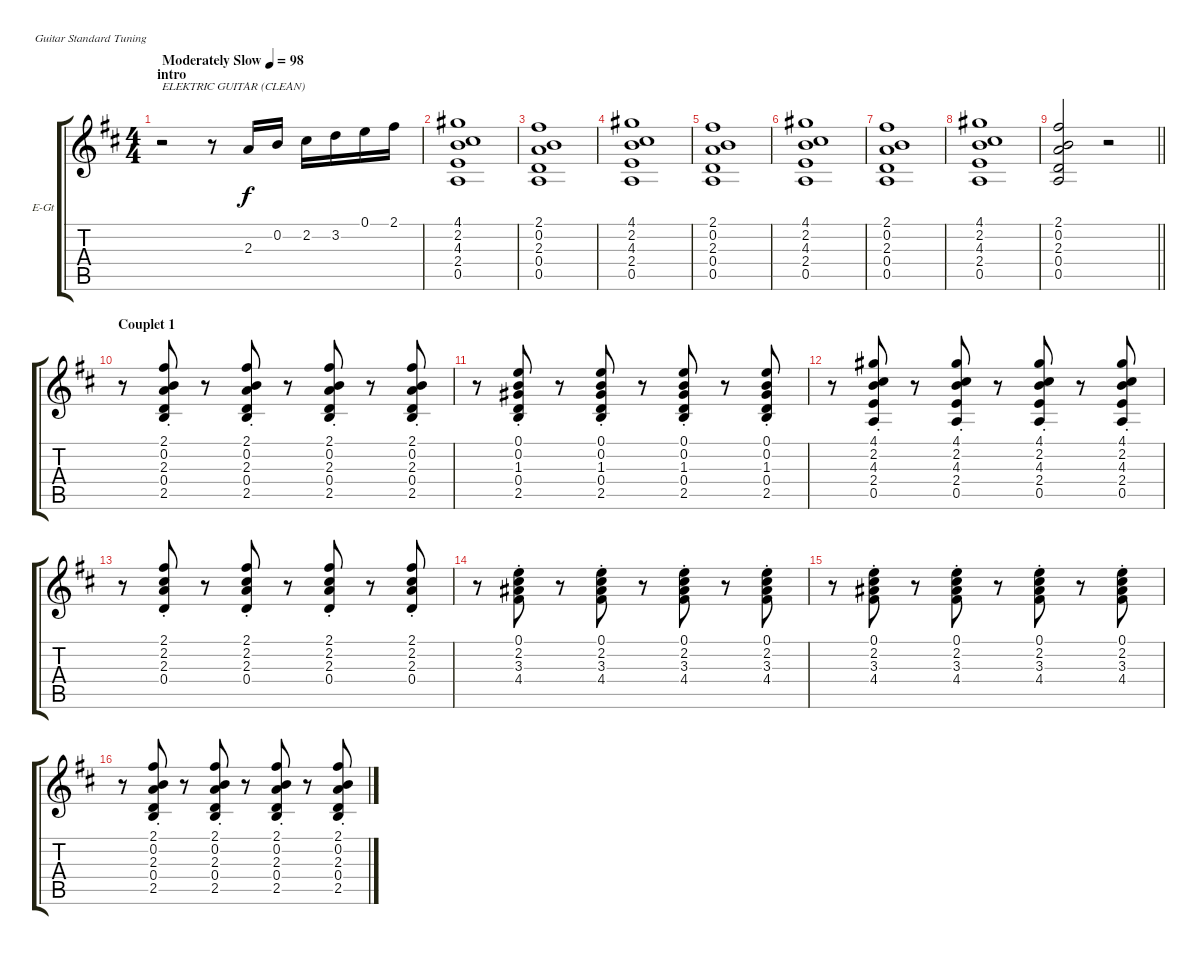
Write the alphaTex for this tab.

\bracketExtendMode groupsimilarinstruments
\firstSystemTrackNameOrientation horizontal
\otherSystemsTrackNameOrientation horizontal
\track ("Electric Guitar" "E-Gt") {instrument electricguitarclean}
\staff {score tabs}
\tuning (E4 B3 G3 D3 A2 E2)
\ts (4 4)
\beaming (8 2 2 2 2)
\section ("" "intro")
\tempo (98 "Moderately Slow")
\clef g2
\ks d
r.2{txt "ELEKTRIC GUITAR (CLEAN)" dy f instrument electricguitarclean} r.8 2.3.16 0.2.16 2.2.16 3.2.16 0.1.16 2.1.16 |
(4.1 2.2 4.3 2.4 0.5).1 |
(0.5 0.4 2.3 0.2 2.1).1 |
(4.1 2.2 4.3 2.4 0.5).1 |
(0.5 0.4 2.3 0.2 2.1).1 |
(4.1 2.2 4.3 2.4 0.5).1 |
(0.5 0.4 2.3 0.2 2.1).1 |
(4.1 2.2 4.3 2.4 0.5).1 |
\barLineRight lightlight
(0.5 0.4 2.3 0.2 2.1).2 r.2 |
\section ("" "Couplet 1")
r.8 (2.5{st} 0.4{st} 2.3{st} 0.2{st} 2.1{st}).8 r.8 (2.5{st} 0.4{st} 2.3{st} 0.2{st} 2.1{st}).8 r.8 (2.5{st} 0.4{st} 2.3{st} 0.2{st} 2.1{st}).8 r.8 (2.5{st} 0.4{st} 2.3{st} 0.2{st} 2.1{st}).8 |
r.8 (2.5{st} 0.4{st} 1.3{st} 0.2{st} 0.1{st}).8 r.8 (2.5{st} 0.4{st} 1.3{st} 0.2{st} 0.1{st}).8 r.8 (2.5{st} 0.4{st} 1.3{st} 0.2{st} 0.1{st}).8 r.8 (2.5{st} 0.4{st} 1.3{st} 0.2{st} 0.1{st}).8 |
r.8 (4.1{st} 2.2{st} 4.3{st} 2.4{st} 0.5{st}).8 r.8 (4.1{st} 2.2{st} 4.3{st} 2.4{st} 0.5{st}).8 r.8 (4.1{st} 2.2{st} 4.3{st} 2.4{st} 0.5{st}).8 r.8 (4.1{st} 2.2{st} 4.3{st} 2.4{st} 0.5{st}).8 |
r.8 (2.1{st} 2.2{st} 2.3{st} 0.4{st}).8 r.8 (2.1{st} 2.2{st} 2.3{st} 0.4{st}).8 r.8 (2.1{st} 2.2{st} 2.3{st} 0.4{st}).8 r.8 (2.1{st} 2.2{st} 2.3{st} 0.4{st}).8 |
r.8 (0.1{st} 2.2{st} 3.3{st} 4.4{st}).8 r.8 (0.1{st} 2.2{st} 3.3{st} 4.4{st}).8 r.8 (0.1{st} 2.2{st} 3.3{st} 4.4{st}).8 r.8 (0.1{st} 2.2{st} 3.3{st} 4.4{st}).8 |
r.8 (0.1{st} 2.2{st} 3.3{st} 4.4{st}).8 r.8 (0.1{st} 2.2{st} 3.3{st} 4.4{st}).8 r.8 (0.1{st} 2.2{st} 3.3{st} 4.4{st}).8 r.8 (0.1{st} 2.2{st} 3.3{st} 4.4{st}).8 |
r.8 (2.5{st} 0.4{st} 2.3{st} 0.2{st} 2.1{st}).8 r.8 (2.5{st} 0.4{st} 2.3{st} 0.2{st} 2.1{st}).8 r.8 (2.5{st} 0.4{st} 2.3{st} 0.2{st} 2.1{st}).8 r.8 (2.5{st} 0.4{st} 2.3{st} 0.2{st} 2.1{st}).8
